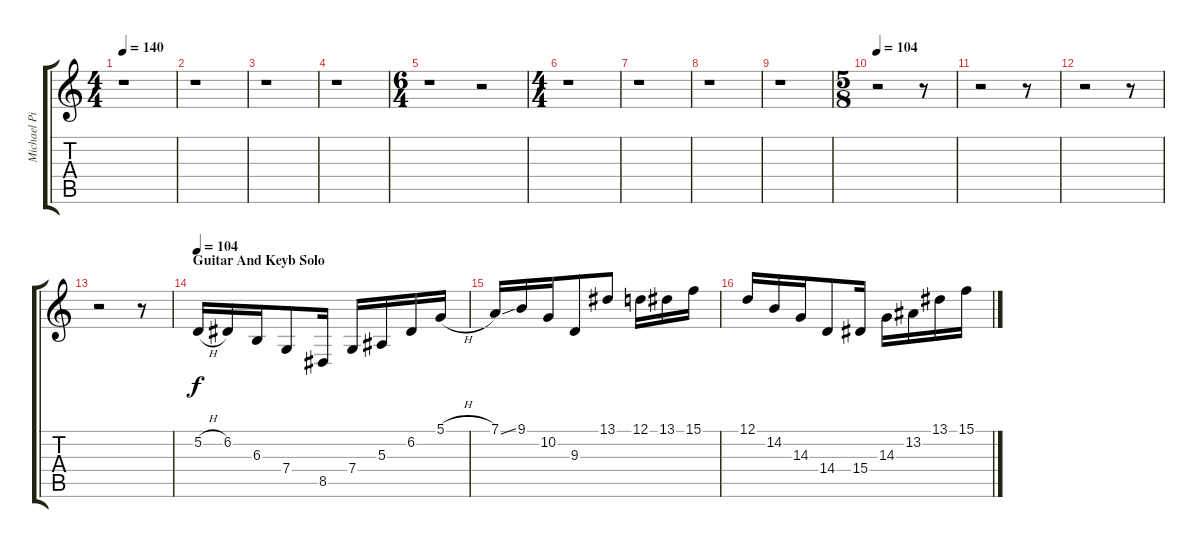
\track ("Michael Pinella Lead/Solo" "Michael Pi") {instrument lead2sawtooth}
\staff {score tabs}
\tuning (D4 A3 F3 C3 G2 D2) {hide}
\ts (4 4)
\tempo 140
\clef g2
\ks c
r.1{dy f} |
r.1 |
r.1 |
r.1 |
\ts (6 4)
r.1 r.2 |
\ts (4 4)
r.1 |
r.1 |
r.1 |
r.1 |
\ts (5 8)
\tempo 104
r.2 r.8 |
r.2 r.8 |
r.2 r.8 |
r.2 r.8 |
\section ("" "Guitar And Keyb Solo")
\tempo 104
5.2{h}.16 6.2.16 6.3.16 7.4.8 8.5.16 7.4.16 5.3.16 6.2.16 5.1{h}.16 |
7.1{ss}.16 9.1.16 10.2.16 9.3.8 13.1.8 12.1.16 13.1.16 15.1.16 |
12.1.16 14.2.16 14.3.16 14.4.8 15.4.16 14.3.16 13.2.16 13.1.16 15.1.16
